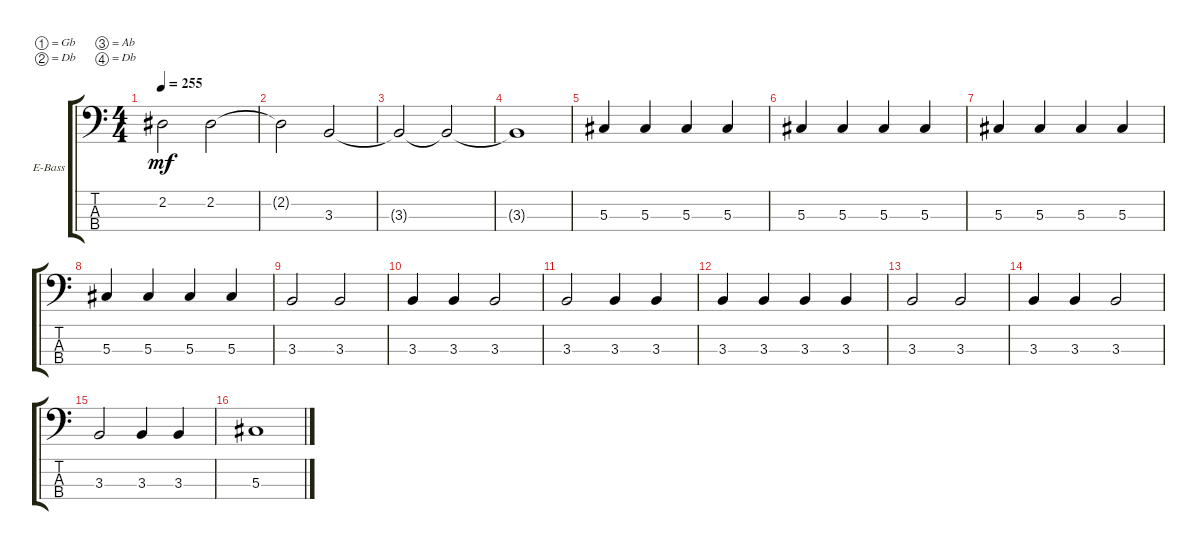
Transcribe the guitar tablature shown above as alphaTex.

\bracketExtendMode groupsimilarinstruments
\firstSystemTrackNameOrientation horizontal
\otherSystemsTrackNameOrientation horizontal
\track ("Bass" "E-Bass") {instrument electricbassfinger}
\staff {score tabs}
\tuning (Gb2 Db2 Ab1 Db1)
\ts (4 4)
\tempo 255
\clef f4
\ks c
2.2.2{dy mf} 2.2.2 |
2.2{t}.2 3.3.2 |
3.3{t}.2 3.3{t}.2 |
3.3{t}.1 |
5.3.4 5.3.4 5.3.4 5.3.4 |
5.3.4 5.3.4 5.3.4 5.3.4 |
5.3.4 5.3.4 5.3.4 5.3.4 |
5.3.4 5.3.4 5.3.4 5.3.4 |
3.3.2 3.3.2 |
3.3.4 3.3.4 3.3.2 |
3.3.2 3.3.4 3.3.4 |
3.3.4 3.3.4 3.3.4 3.3.4 |
3.3.2 3.3.2 |
3.3.4 3.3.4 3.3.2 |
3.3.2 3.3.4 3.3.4 |
5.3.1
